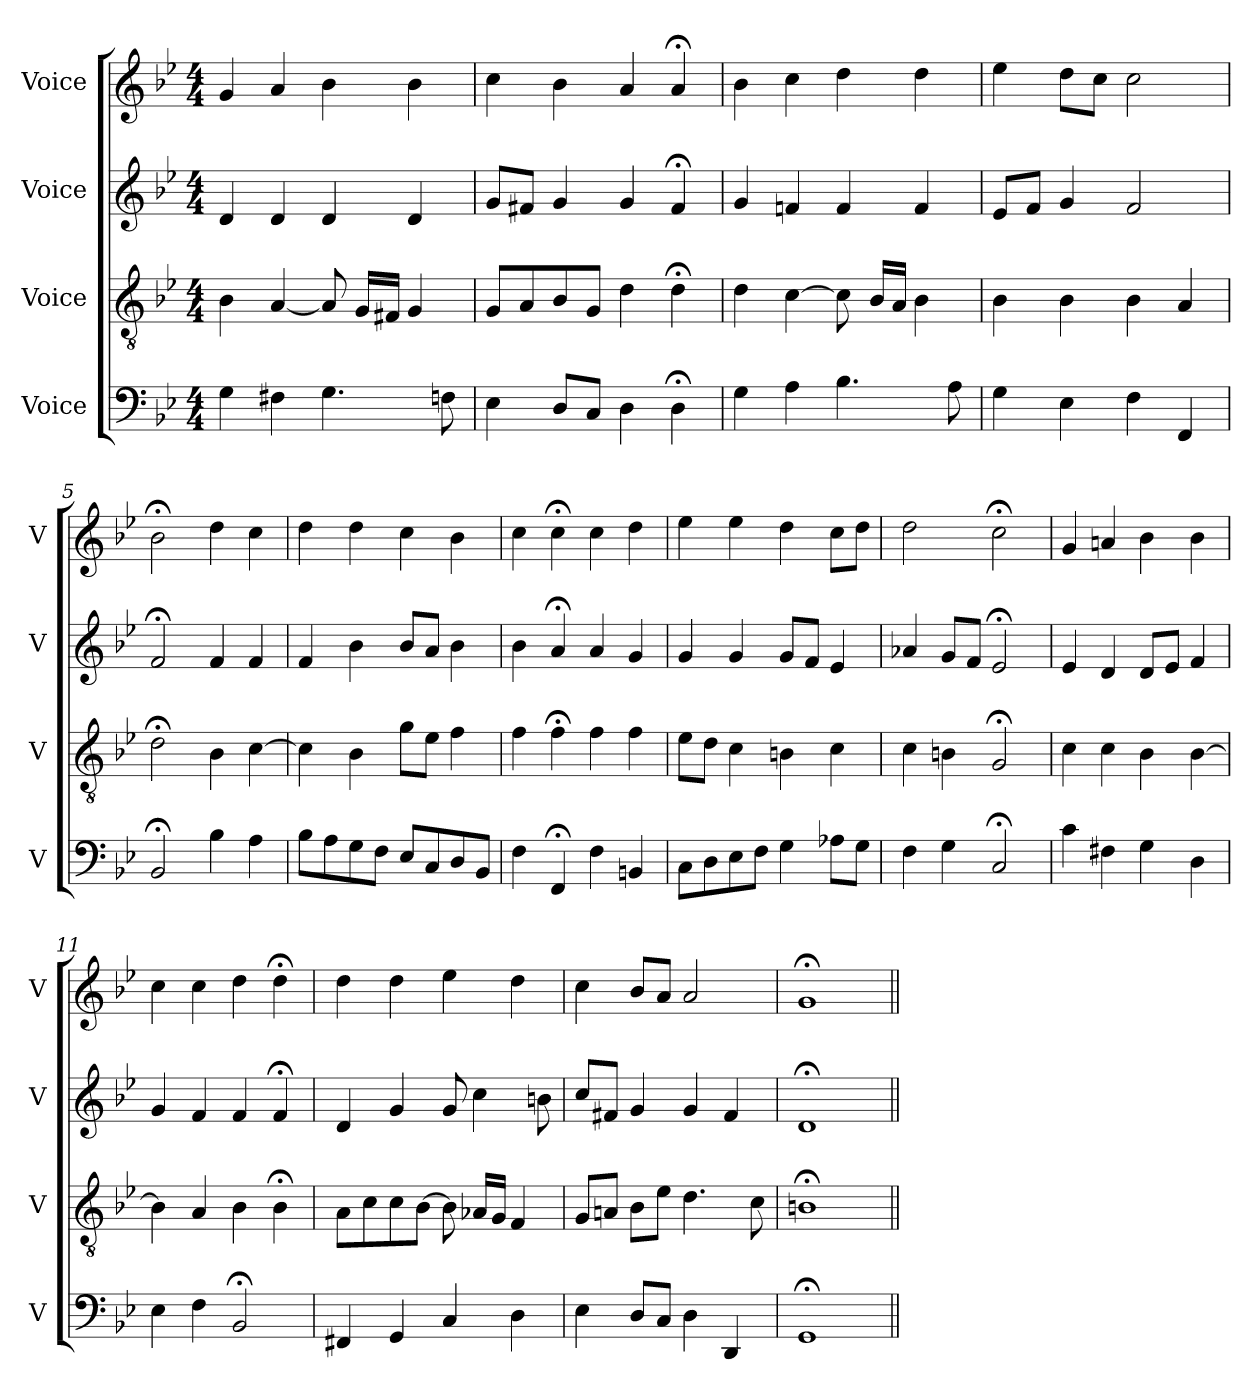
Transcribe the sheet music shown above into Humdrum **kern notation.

**kern	**kern	**kern	**kern
*part4	*part3	*part2	*part1
*staff4	*staff3	*staff2	*staff1
*I"Voice	*I"Voice	*I"Voice	*I"Voice
*I'V	*I'V	*I'V	*I'V
*clefF4	*clefGv2	*clefG2	*clefG2
*k[b-e-]	*k[b-e-]	*k[b-e-]	*k[b-e-]
*M4/4	*M4/4	*M4/4	*M4/4
=1	=1	=1	=1
4G\	4B-\	4d/	4g/
4F#X\	[4A/	4d/	4a/
4.G\	8A/]	4d/	4b-\
.	16G/LL	.	.
.	16F#X/JJ	.	.
.	4G/	4d/	4b-\
8Fn\	.	.	.
=2	=2	=2	=2
4E-\	8G/L	8g/L	4cc\
.	8A/	8f#X/J	.
8D/L	8B-/	4g/	4b-\
8C/J	8G/J	.	.
4D\	4d\	4g/	4a/
4D;<\	4d;<\	4f#;</	4a;</
=3	=3	=3	=3
4G\	4d\	4g/	4b-\
4A\	[4c\	4fn/	4cc\
4.B-\	8c\]	4f/	4dd\
.	16B-/LL	.	.
.	16A/JJ	.	.
.	4B-\	4f/	4dd\
8A\	.	.	.
=4	=4	=4	=4
4G\	4B-\	8e-/L	4ee-\
.	.	8f/J	.
4E-\	4B-\	4g/	8dd\L
.	.	.	8cc\J
4F\	4B-\	2f/	2cc\
4FF/	4A/	.	.
=5	=5	=5	=5
2BB-;</	2d;<\	2f;</	2b-;<\
4B-\	4B-\	4f/	4dd\
4A\	[4c\	4f/	4cc\
=6	=6	=6	=6
8B-\L	4c\]	4f/	4dd\
8A\	.	.	.
8G\	4B-\	4b-\	4dd\
8F\J	.	.	.
8E-/L	8g\L	8b-/L	4cc\
8C/	8e-\J	8a/J	.
8D/	4f\	4b-\	4b-\
8BB-/J	.	.	.
!!LO:LB:g=z
=7	=7	=7	=7
4F\	4f\	4b-\	4cc\
4FF;</	4f;<\	4a;</	4cc;<\
4F\	4f\	4a/	4cc\
4BBn/	4f\	4g/	4dd\
=8	=8	=8	=8
8C\L	8e-\L	4g/	4ee-\
8D\	8d\J	.	.
8E-\	4c\	4g/	4ee-\
8F\J	.	.	.
4G\	4Bn\	8g/L	4dd\
.	.	8f/J	.
8A-X\L	4c\	4e-/	8cc\L
8G\J	.	.	8dd\J
=9	=9	=9	=9
4F\	4c\	4a-X/	2dd\
4G\	4Bn\	8g/L	.
.	.	8f/J	.
2C;</	2G;</	2e-;</	2cc;<\
=10	=10	=10	=10
4c\	4c\	4e-/	4g/
4F#X\	4c\	4d/	4an/
4G\	4B-\	8d/L	4b-\
.	.	8e-/J	.
4D\	[4B-\	4f/	4b-\
=11	=11	=11	=11
4E-\	4B-\]	4g/	4cc\
4F\	4A/	4f/	4cc\
2BB-;</	4B-\	4f/	4dd\
.	4B-;<\	4f;</	4dd;<\
=12	=12	=12	=12
4FF#X/	8A\L	4d/	4dd\
.	8c\	.	.
4GG/	8c\	4g/	4dd\
.	[8B-\J	.	.
4C/	8B-\]	8g/	4ee-\
.	16A-X/LL	4cc\	.
.	16G/JJ	.	.
4D\	4F/	.	4dd\
.	.	8bn\	.
!!LO:LB:g=z
=13	=13	=13	=13
4E-\	8G/L	8cc/L	4cc\
.	8An/J	8f#X/J	.
8D/L	8B-\L	4g/	8b-/L
8C/J	8e-\J	.	8a/J
4D\	4.d\	4g/	2a/
4DD/	.	4f#/	.
.	8c\	.	.
=14	=14	=14	=14
1GG;<	1Bn;<	1d;<	1g;<
=||	=||	=||	=||
*-	*-	*-	*-
